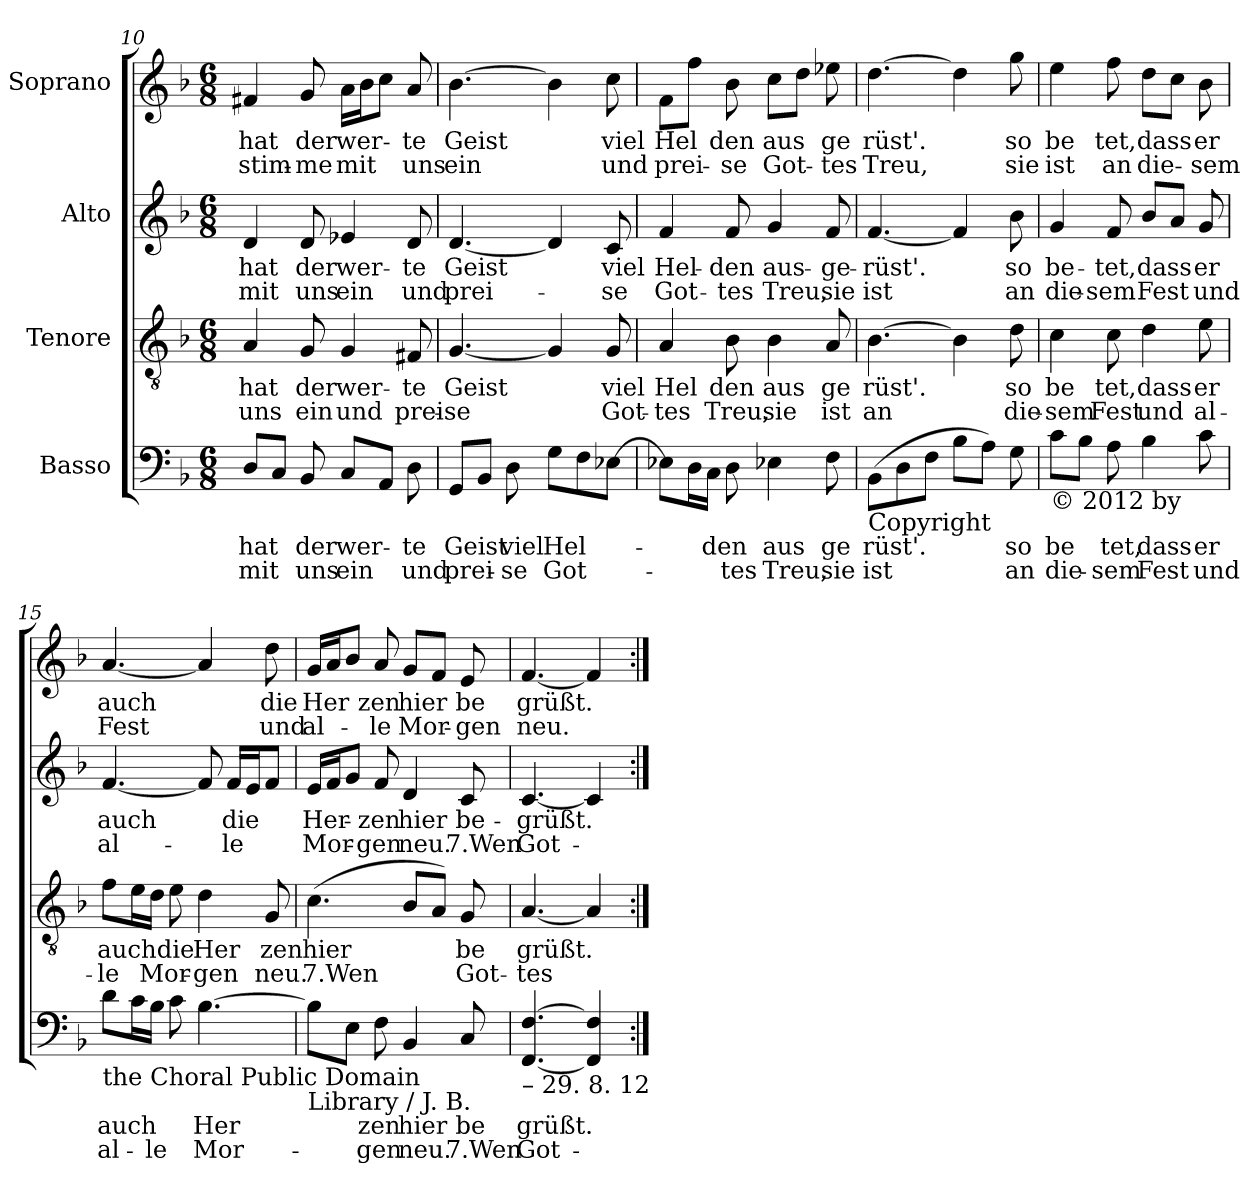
**kern	**text	**text	**kern	**text	**text	**kern	**text	**text	**kern	**text	**text
*part4	*part4	*part4	*part3	*part3	*part3	*part2	*part2	*part2	*part1	*part1	*part1
*staff4	*staff4	*staff4	*staff3	*staff3	*staff3	*staff2	*staff2	*staff2	*staff1	*staff1	*staff1
*I"Basso	*	*	*I"Tenore	*	*	*I"Alto	*	*	*I"Soprano	*	*
*clefF4	*	*	*clefGv2	*	*	*clefG2	*	*	*clefG2	*	*
*k[b-]	*	*	*k[b-]	*	*	*k[b-]	*	*	*k[b-]	*	*
*F:	*	*	*F:	*	*	*F:	*	*	*F:	*	*
*M6/8	*	*	*M6/8	*	*	*M6/8	*	*	*M6/8	*	*
=10	=10	=10	=10	=10	=10	=10	=10	=10	=10	=10	=10
!	!LO:LY:b:rj	!LO:LY:b:rj	!	!LO:LY:b:rj	!LO:LY:b:rj	!	!LO:LY:b:rj	!LO:LY:b:rj	!	!LO:LY:b:rj	!LO:LY:b:rj
8D/L	hat	mit	4A/	hat	uns	4d/	hat	mit	4f#X/	hat	stim-
8C/J	.	.	.	.	.	.	.	.	.	.	.
!	!LO:LY:b:rj	!LO:LY:b:rj	!	!LO:LY:b:rj	!LO:LY:b:rj	!	!LO:LY:b:rj	!LO:LY:b:rj	!	!LO:LY:b:rj	!LO:LY:b:rj
8BB-/	der	uns	8G/	der	ein	8d/	der	uns	8g/	der	-me
!	!LO:LY:b:rj	!LO:LY:b:rj	!	!LO:LY:b:rj	!LO:LY:b:rj	!	!LO:LY:b:rj	!LO:LY:b:rj	!	!LO:LY:b:rj	!LO:LY:b:rj
8C/L	wer-	ein	4G/	wer-	und	4e-X/	wer-	ein	16a\LL	wer-	mit
.	.	.	.	.	.	.	.	.	16b-\J	.	.
8AA/J	.	.	.	.	.	.	.	.	8cc\J	.	.
!	!LO:LY:b:rj	!LO:LY:b:rj	!	!LO:LY:b:rj	!LO:LY:b:rj	!	!LO:LY:b:rj	!LO:LY:b:rj	!	!LO:LY:b:rj	!LO:LY:b:rj
8D\	-te	und	8F#X/	-te	prei-	8d/	-te	und	8a/	-te	uns
=11	=11	=11	=11	=11	=11	=11	=11	=11	=11	=11	=11
!	!LO:LY:b:rj	!LO:LY:b:rj	!	!LO:LY:b:rj	!LO:LY:b:rj	!	!LO:LY:b:rj	!LO:LY:b:rj	!	!LO:LY:b:rj	!LO:LY:b:rj
8GG/L	Geist	prei-	[<4.G/	Geist	-se	[<4.d/	Geist	prei-	[>4.b-\	Geist	ein
8BB-/J	.	.	.	.	.	.	.	.	.	.	.
!	!LO:LY:b:rj	!LO:LY:b:rj	!	!	!	!	!	!	!	!	!
8D\	viel	-se	.	.	.	.	.	.	.	.	.
!	!LO:LY:b:rj	!LO:LY:b:rj	!	!	!	!	!	!	!	!	!
8G\L	Hel-	Got-	4G/]	.	.	4d/]	.	.	4b-\]	.	.
8F\	.	.	.	.	.	.	.	.	.	.	.
!	!	!	!	!LO:LY:b:rj	!LO:LY:b:rj	!	!LO:LY:b:rj	!LO:LY:b:rj	!	!LO:LY:b:rj	!LO:LY:b:rj
[<8E-X\J	.	.	8G/	viel	Got-	8c/	viel	-se	8cc\	viel	und
!!LO:PB:g=z
=12	=12	=12	=12	=12	=12	=12	=12	=12	=12	=12	=12
!	!	!	!	!LO:LY:b:rj	!LO:LY:b:rj	!	!LO:LY:b:rj	!LO:LY:b:rj	!	!LO:LY:b:rj	!LO:LY:b:rj
8E-X\L]	.	.	4A/	Hel	-tes	4f/	Hel-	Got-	8f\L	Hel	prei-
16D\L	.	.	.	.	.	.	.	.	8ff\J	.	.
!	!LO:LY:b:rj	!	!	!	!	!	!	!	!	!	!
16C\JJ	-den	.	.	.	.	.	.	.	.	.	.
!	!	!LO:LY:b:rj	!	!LO:LY:b:rj	!LO:LY:b:rj	!	!LO:LY:b:rj	!LO:LY:b:rj	!	!LO:LY:b:rj	!LO:LY:b:rj
8D\	.	-tes	8B-\	den	Treu,	8f/	-den	-tes	8b-\	den	-se
!	!LO:LY:b:rj	!LO:LY:b:rj	!	!LO:LY:b:rj	!LO:LY:b:rj	!	!LO:LY:b:rj	!LO:LY:b:rj	!	!LO:LY:b:rj	!LO:LY:b:rj
4E-X\	aus	Treu,	4B-\	aus	sie	4g/	aus-	Treu,	8cc\L	aus	Got-
.	.	.	.	.	.	.	.	.	8dd\J	.	.
!	!LO:LY:b:rj	!LO:LY:b:rj	!	!LO:LY:b:rj	!LO:LY:b:rj	!	!LO:LY:b:rj	!LO:LY:b:rj	!	!LO:LY:b:rj	!LO:LY:b:rj
8F\	ge	sie	8A/	ge	ist	8f/	-ge-	sie	8ee-X\	ge	-tes
=13	=13	=13	=13	=13	=13	=13	=13	=13	=13	=13	=13
!LO:TX:b:t=Copyright	!	!	!	!	!	!	!	!	!	!	!
!	!LO:LY:b:rj	!LO:LY:b:rj	!	!LO:LY:b:rj	!LO:LY:b:rj	!	!LO:LY:b:rj	!LO:LY:b:rj	!	!LO:LY:b:rj	!LO:LY:b:rj
(>8BB-\L	rüst'.	ist	[>4.B-\	rüst'.	an	[<4.f/	-rüst'.	ist	[>4.dd\	rüst'.	Treu,
8D\	.	.	.	.	.	.	.	.	.	.	.
8F\J	.	.	.	.	.	.	.	.	.	.	.
8B-\L	.	.	4B-\]	.	.	4f/]	.	.	4dd\]	.	.
8A\J)	.	.	.	.	.	.	.	.	.	.	.
!	!LO:LY:b:rj	!LO:LY:b:rj	!	!LO:LY:b:rj	!LO:LY:b:rj	!	!LO:LY:b:rj	!LO:LY:b:rj	!	!LO:LY:b:rj	!LO:LY:b:rj
8G\	so	an	8d\	so	die-	8b-\	so	an	8gg\	so	sie
=14	=14	=14	=14	=14	=14	=14	=14	=14	=14	=14	=14
!LO:TX:b:t=© 2012 by	!	!	!	!	!	!	!	!	!	!	!
!	!LO:LY:b:rj	!LO:LY:b:rj	!	!LO:LY:b:rj	!LO:LY:b:rj	!	!LO:LY:b:rj	!LO:LY:b:rj	!	!LO:LY:b:rj	!LO:LY:b:rj
8c\L	be	die-	4c\	be	-sem	4g/	be-	die-	4ee\	be	ist
8B-\J	.	.	.	.	.	.	.	.	.	.	.
!	!LO:LY:b:rj	!LO:LY:b:rj	!	!LO:LY:b:rj	!LO:LY:b:rj	!	!LO:LY:b:rj	!LO:LY:b:rj	!	!LO:LY:b:rj	!LO:LY:b:rj
8A\	tet,	-sem	8c\	tet,	Fest	8f/	-tet,	-sem	8ff\	tet,	an
!	!LO:LY:b:rj	!LO:LY:b:rj	!	!LO:LY:b:rj	!LO:LY:b:rj	!	!LO:LY:b:rj	!LO:LY:b:rj	!	!LO:LY:b:rj	!LO:LY:b:rj
4B-\	dass	Fest	4d\	dass	und	8b-/L	dass	Fest	8dd\L	dass	die-
.	.	.	.	.	.	8a/J	.	.	8cc\J	.	.
!	!LO:LY:b:rj	!LO:LY:b:rj	!	!LO:LY:b:rj	!LO:LY:b:rj	!	!LO:LY:b:rj	!LO:LY:b:rj	!	!LO:LY:b:rj	!LO:LY:b:rj
8c\	er	und	8e\	er	al-	8g/	er	und	8b-\	er	-sem
=15	=15	=15	=15	=15	=15	=15	=15	=15	=15	=15	=15
!LO:TX:b:t=the Choral Public Domain	!	!	!	!	!	!	!	!	!	!	!
!	!LO:LY:b:rj	!LO:LY:b:rj	!	!LO:LY:b:rj	!LO:LY:b:rj	!	!LO:LY:b:rj	!LO:LY:b:rj	!	!LO:LY:b:rj	!LO:LY:b:rj
8d\L	auch	al-	8f\L	auch	-le	[<4.f/	auch	al-	[<4.a/	auch	Fest
16c\L	.	.	16e\L	.	.	.	.	.	.	.	.
!	!	!LO:LY:b:rj	!	!	!LO:LY:b:rj	!	!	!	!	!	!
16B-\JJ	.	-le	16d\JJ	.	Mor-	.	.	.	.	.	.
!	!	!	!	!LO:LY:b:rj	!	!	!	!	!	!	!
8c\	.	.	8e\	die	.	.	.	.	.	.	.
!	!LO:LY:b:rj	!LO:LY:b:rj	!	!LO:LY:b:rj	!LO:LY:b:rj	!	!	!	!	!	!
[>4.B-\	Her	Mor-	4d\	Her	-gen	8f/]	.	.	4a/]	.	.
!	!	!	!	!	!	!	!LO:LY:b:rj	!LO:LY:b:rj	!	!	!
.	.	.	.	.	.	16f/LL	die	-le	.	.	.
.	.	.	.	.	.	16e/J	.	.	.	.	.
!	!	!	!	!LO:LY:b:rj	!LO:LY:b:rj	!	!	!	!	!LO:LY:b:rj	!LO:LY:b:rj
.	.	.	8G/	zen	neu.	8f/J	.	.	8dd\	die	und
=16	=16	=16	=16	=16	=16	=16	=16	=16	=16	=16	=16
!LO:TX:b:t=Library / J. B.	!	!	!	!	!	!	!	!	!	!	!
!	!	!	!	!LO:LY:b:rj	!LO:LY:b:rj	!	!LO:LY:b:rj	!LO:LY:b:rj	!	!LO:LY:b:rj	!LO:LY:b:rj
8B-\L]	.	.	(>4.c\	hier	7.Wen	16e/LL	Her-	Mor-	16g/LL	Her	al-
.	.	.	.	.	.	16f/J	.	.	16a/J	.	.
8E\J	.	.	.	.	.	8g/J	.	.	8b-/J	.	.
!	!LO:LY:b:rj	!LO:LY:b:rj	!	!	!	!	!LO:LY:b:rj	!LO:LY:b:rj	!	!LO:LY:b:rj	!LO:LY:b:rj
8F\	zen	-gen	.	.	.	8f/	-zen	-gen	8a/	zen	-le
!	!LO:LY:b:rj	!LO:LY:b:rj	!	!	!	!	!LO:LY:b:rj	!LO:LY:b:rj	!	!LO:LY:b:rj	!LO:LY:b:rj
4BB-/	hier	neu.	8B-/L	.	.	4d/	hier	neu.	8g/L	hier	Mor-
.	.	.	8A/J)	.	.	.	.	.	8f/J	.	.
!	!LO:LY:b:rj	!LO:LY:b:rj	!	!LO:LY:b:rj	!LO:LY:b:rj	!	!LO:LY:b:rj	!LO:LY:b:rj	!	!LO:LY:b:rj	!LO:LY:b:rj
8C/	be	7.Wen	8G/	be	Got-	8c/	be-	7.Wen	8e/	be	-gen
=17	=17	=17	=17	=17	=17	=17	=17	=17	=17	=17	=17
!LO:TX:b:t=– 29. 8. 12	!	!	!	!	!	!	!	!	!	!	!
!	!LO:LY:b:rj	!LO:LY:b:rj	!	!LO:LY:b:rj	!LO:LY:b:rj	!	!LO:LY:b:rj	!LO:LY:b:rj	!	!LO:LY:b:rj	!LO:LY:b:rj
[<4.FF/ [>4.F/	grüßt.	Got-	[<4.A/	grüßt.	-tes	[<4.c/	-grüßt.	Got-	[<4.f/	grüßt.	neu.
4FF/] 4F/]	.	.	4A/]	.	.	4c/]	.	.	4f/]	.	.
=:|!	=:|!	=:|!	=:|!	=:|!	=:|!	=:|!	=:|!	=:|!	=:|!	=:|!	=:|!
*-	*-	*-	*-	*-	*-	*-	*-	*-	*-	*-	*-
